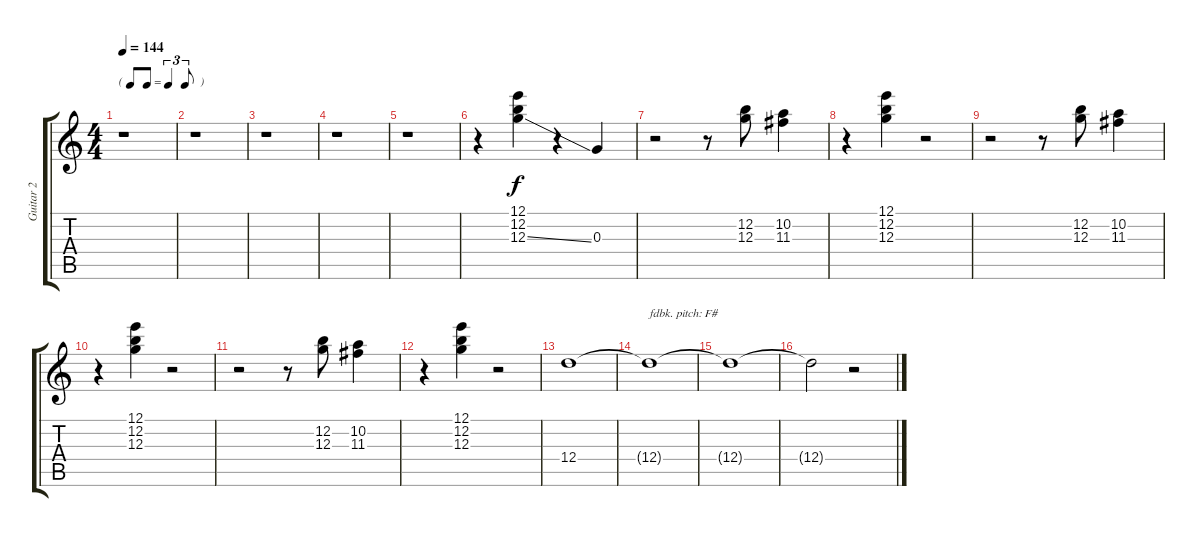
\track ("Guitar 2" "Guitar 2") {instrument distortionguitar}
\staff {score tabs}
\tuning (E4 B3 G3 D3 A2 E2) {hide}
\ts (4 4)
\tf triplet8th
\tempo 144
\clef g2
\ks c
r.1{dy f} |
r.1 |
r.1 |
r.1 |
r.1 |
r.4 (12.1 12.2 12.3{ss}).4 r.4 0.3.4 |
r.2 r.8 (12.2 12.3).8 (10.2 11.3).4 |
r.4 (12.1 12.2 12.3).4 r.2 |
r.2 r.8 (12.2 12.3).8 (10.2 11.3).4 |
r.4 (12.1 12.2 12.3).4 r.2 |
r.2 r.8 (12.2 12.3).8 (10.2 11.3).4 |
r.4 (12.1 12.2 12.3).4 r.2 |
12.4.1 |
12.4{t}.1{txt "fdbk. pitch: F#"} |
12.4{t}.1 |
12.4{t}.2 r.2
